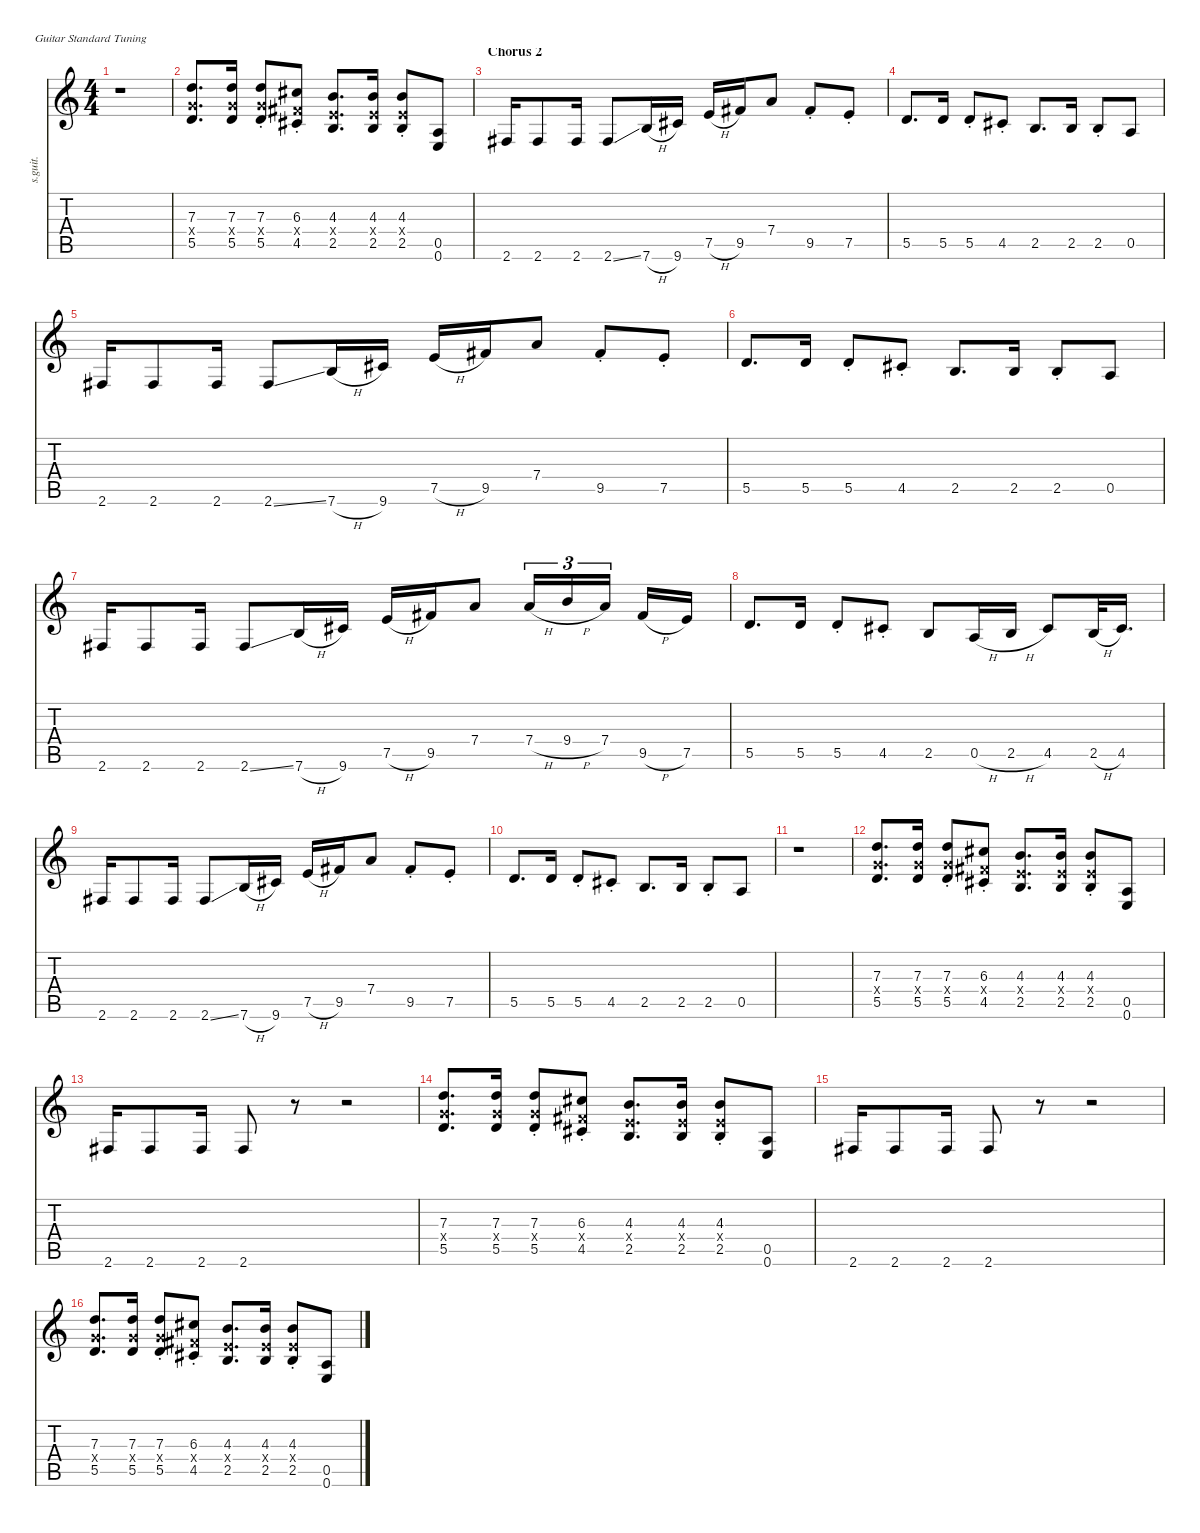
\defaultSystemsLayout 4
\hideDynamics
\bracketExtendMode nobrackets
\track ("Alex Turner" "s.guit.") {instrument distortionguitar}
\staff {score tabs}
\tuning (E4 B3 G3 D3 A2 E2)
\ts (4 4)
\tempo (97 hide)
\clef g2
\ks c
r.1{dy f} |
(7.3 5.4{x} 5.5).8{d lyrics (0 "") lyrics (1 "") lyrics (2 "") lyrics (3 "") lyrics (4 "")} (7.3 5.4{x} 5.5).16{lyrics (0 "") lyrics (1 "") lyrics (2 "") lyrics (3 "") lyrics (4 "")} (7.3{st} 5.4{st x} 5.5{st}).8{lyrics (0 "") lyrics (1 "") lyrics (2 "") lyrics (3 "") lyrics (4 "")} (6.3{st acc #} 4.4{st x acc #} 4.5{st acc #}).8{lyrics (0 "") lyrics (1 "") lyrics (2 "") lyrics (3 "") lyrics (4 "")} (4.3 2.4{x} 2.5).8{d lyrics (0 "") lyrics (1 "") lyrics (2 "") lyrics (3 "") lyrics (4 "")} (4.3 2.4{x} 2.5).16{lyrics (0 "") lyrics (1 "") lyrics (2 "") lyrics (3 "") lyrics (4 "")} (4.3{st} 2.4{st x} 2.5{st}).8{lyrics (0 "") lyrics (1 "") lyrics (2 "") lyrics (3 "") lyrics (4 "")} (0.5 0.6).8{lyrics (0 "") lyrics (1 "") lyrics (2 "") lyrics (3 "") lyrics (4 "")} |
\section ("" "Chorus 2")
2.6{acc #}.16{lyrics (0 "") lyrics (1 "") lyrics (2 "") lyrics (3 "") lyrics (4 "")} 2.6{acc #}.8{lyrics (0 "") lyrics (1 "") lyrics (2 "") lyrics (3 "") lyrics (4 "")} 2.6{acc #}.16{lyrics (0 "") lyrics (1 "") lyrics (2 "") lyrics (3 "") lyrics (4 "")} 2.6{ss acc #}.8{lyrics (0 "") lyrics (1 "") lyrics (2 "") lyrics (3 "") lyrics (4 "")} 7.6{h}.16{lyrics (0 "") lyrics (1 "") lyrics (2 "") lyrics (3 "") lyrics (4 "")} 9.6{acc #}.16{lyrics (0 "") lyrics (1 "") lyrics (2 "") lyrics (3 "") lyrics (4 "")} 7.5{h}.16{lyrics (0 "") lyrics (1 "") lyrics (2 "") lyrics (3 "") lyrics (4 "")} 9.5{acc #}.16{lyrics (0 "") lyrics (1 "") lyrics (2 "") lyrics (3 "") lyrics (4 "")} 7.4.8{lyrics (0 "") lyrics (1 "") lyrics (2 "") lyrics (3 "") lyrics (4 "")} 9.5{st acc #}.8{lyrics (0 "") lyrics (1 "") lyrics (2 "") lyrics (3 "") lyrics (4 "")} 7.5{st}.8{lyrics (0 "") lyrics (1 "") lyrics (2 "") lyrics (3 "") lyrics (4 "")} |
5.5.8{d lyrics (0 "") lyrics (1 "") lyrics (2 "") lyrics (3 "") lyrics (4 "")} 5.5.16{lyrics (0 "") lyrics (1 "") lyrics (2 "") lyrics (3 "") lyrics (4 "")} 5.5{st}.8{lyrics (0 "") lyrics (1 "") lyrics (2 "") lyrics (3 "") lyrics (4 "")} 4.5{st acc #}.8{lyrics (0 "") lyrics (1 "") lyrics (2 "") lyrics (3 "") lyrics (4 "")} 2.5.8{d lyrics (0 "") lyrics (1 "") lyrics (2 "") lyrics (3 "") lyrics (4 "")} 2.5.16{lyrics (0 "") lyrics (1 "") lyrics (2 "") lyrics (3 "") lyrics (4 "")} 2.5{st}.8{lyrics (0 "") lyrics (1 "") lyrics (2 "") lyrics (3 "") lyrics (4 "")} 0.5.8{lyrics (0 "") lyrics (1 "") lyrics (2 "") lyrics (3 "") lyrics (4 "")} |
2.6{acc #}.16{lyrics (0 "") lyrics (1 "") lyrics (2 "") lyrics (3 "") lyrics (4 "")} 2.6{acc #}.8{lyrics (0 "") lyrics (1 "") lyrics (2 "") lyrics (3 "") lyrics (4 "")} 2.6{acc #}.16{lyrics (0 "") lyrics (1 "") lyrics (2 "") lyrics (3 "") lyrics (4 "")} 2.6{ss acc #}.8{lyrics (0 "") lyrics (1 "") lyrics (2 "") lyrics (3 "") lyrics (4 "")} 7.6{h}.16{lyrics (0 "") lyrics (1 "") lyrics (2 "") lyrics (3 "") lyrics (4 "")} 9.6{acc #}.16{lyrics (0 "") lyrics (1 "") lyrics (2 "") lyrics (3 "") lyrics (4 "")} 7.5{h}.16{lyrics (0 "") lyrics (1 "") lyrics (2 "") lyrics (3 "") lyrics (4 "")} 9.5{acc #}.16{lyrics (0 "") lyrics (1 "") lyrics (2 "") lyrics (3 "") lyrics (4 "")} 7.4.8{lyrics (0 "") lyrics (1 "") lyrics (2 "") lyrics (3 "") lyrics (4 "")} 9.5{st acc #}.8{lyrics (0 "") lyrics (1 "") lyrics (2 "") lyrics (3 "") lyrics (4 "")} 7.5{st}.8{lyrics (0 "") lyrics (1 "") lyrics (2 "") lyrics (3 "") lyrics (4 "")} |
5.5.8{d lyrics (0 "") lyrics (1 "") lyrics (2 "") lyrics (3 "") lyrics (4 "")} 5.5.16{lyrics (0 "") lyrics (1 "") lyrics (2 "") lyrics (3 "") lyrics (4 "")} 5.5{st}.8{lyrics (0 "") lyrics (1 "") lyrics (2 "") lyrics (3 "") lyrics (4 "")} 4.5{st acc #}.8{lyrics (0 "") lyrics (1 "") lyrics (2 "") lyrics (3 "") lyrics (4 "")} 2.5.8{d lyrics (0 "") lyrics (1 "") lyrics (2 "") lyrics (3 "") lyrics (4 "")} 2.5.16{lyrics (0 "") lyrics (1 "") lyrics (2 "") lyrics (3 "") lyrics (4 "")} 2.5{st}.8{lyrics (0 "") lyrics (1 "") lyrics (2 "") lyrics (3 "") lyrics (4 "")} 0.5.8{lyrics (0 "") lyrics (1 "") lyrics (2 "") lyrics (3 "") lyrics (4 "")} |
2.6{acc #}.16{lyrics (0 "") lyrics (1 "") lyrics (2 "") lyrics (3 "") lyrics (4 "")} 2.6{acc #}.8{lyrics (0 "") lyrics (1 "") lyrics (2 "") lyrics (3 "") lyrics (4 "")} 2.6{acc #}.16{lyrics (0 "") lyrics (1 "") lyrics (2 "") lyrics (3 "") lyrics (4 "")} 2.6{ss acc #}.8{lyrics (0 "") lyrics (1 "") lyrics (2 "") lyrics (3 "") lyrics (4 "")} 7.6{h}.16{lyrics (0 "") lyrics (1 "") lyrics (2 "") lyrics (3 "") lyrics (4 "")} 9.6{acc #}.16{lyrics (0 "") lyrics (1 "") lyrics (2 "") lyrics (3 "") lyrics (4 "")} 7.5{h}.16{lyrics (0 "") lyrics (1 "") lyrics (2 "") lyrics (3 "") lyrics (4 "")} 9.5{acc #}.16{lyrics (0 "") lyrics (1 "") lyrics (2 "") lyrics (3 "") lyrics (4 "")} 7.4.8{lyrics (0 "") lyrics (1 "") lyrics (2 "") lyrics (3 "") lyrics (4 "")} 7.4{h}.16{tu (3 2) lyrics (0 "") lyrics (1 "") lyrics (2 "") lyrics (3 "") lyrics (4 "")} 9.4{h}.16{tu (3 2) lyrics (0 "") lyrics (1 "") lyrics (2 "") lyrics (3 "") lyrics (4 "")} 7.4.16{tu (3 2) lyrics (0 "") lyrics (1 "") lyrics (2 "") lyrics (3 "") lyrics (4 "")} 9.5{h acc #}.16{lyrics (0 "") lyrics (1 "") lyrics (2 "") lyrics (3 "") lyrics (4 "")} 7.5.16{lyrics (0 "") lyrics (1 "") lyrics (2 "") lyrics (3 "") lyrics (4 "")} |
5.5.8{d lyrics (0 "") lyrics (1 "") lyrics (2 "") lyrics (3 "") lyrics (4 "")} 5.5.16{lyrics (0 "") lyrics (1 "") lyrics (2 "") lyrics (3 "") lyrics (4 "")} 5.5{st}.8{lyrics (0 "") lyrics (1 "") lyrics (2 "") lyrics (3 "") lyrics (4 "")} 4.5{st acc #}.8{lyrics (0 "") lyrics (1 "") lyrics (2 "") lyrics (3 "") lyrics (4 "")} 2.5.8{lyrics (0 "") lyrics (1 "") lyrics (2 "") lyrics (3 "") lyrics (4 "")} 0.5{h}.16{lyrics (0 "") lyrics (1 "") lyrics (2 "") lyrics (3 "") lyrics (4 "")} 2.5{h}.16{lyrics (0 "") lyrics (1 "") lyrics (2 "") lyrics (3 "") lyrics (4 "")} 4.5{acc #}.8{lyrics (0 "") lyrics (1 "") lyrics (2 "") lyrics (3 "") lyrics (4 "")} 2.5{h}.32{lyrics (0 "") lyrics (1 "") lyrics (2 "") lyrics (3 "") lyrics (4 "")} 4.5{acc #}.16{d lyrics (0 "") lyrics (1 "") lyrics (2 "") lyrics (3 "") lyrics (4 "")} |
2.6{acc #}.16{lyrics (0 "") lyrics (1 "") lyrics (2 "") lyrics (3 "") lyrics (4 "")} 2.6{acc #}.8{lyrics (0 "") lyrics (1 "") lyrics (2 "") lyrics (3 "") lyrics (4 "")} 2.6{acc #}.16{lyrics (0 "") lyrics (1 "") lyrics (2 "") lyrics (3 "") lyrics (4 "")} 2.6{ss acc #}.8{lyrics (0 "") lyrics (1 "") lyrics (2 "") lyrics (3 "") lyrics (4 "")} 7.6{h}.16{lyrics (0 "") lyrics (1 "") lyrics (2 "") lyrics (3 "") lyrics (4 "")} 9.6{acc #}.16{lyrics (0 "") lyrics (1 "") lyrics (2 "") lyrics (3 "") lyrics (4 "")} 7.5{h}.16{lyrics (0 "") lyrics (1 "") lyrics (2 "") lyrics (3 "") lyrics (4 "")} 9.5{acc #}.16{lyrics (0 "") lyrics (1 "") lyrics (2 "") lyrics (3 "") lyrics (4 "")} 7.4.8{lyrics (0 "") lyrics (1 "") lyrics (2 "") lyrics (3 "") lyrics (4 "")} 9.5{st acc #}.8{lyrics (0 "") lyrics (1 "") lyrics (2 "") lyrics (3 "") lyrics (4 "")} 7.5{st}.8{lyrics (0 "") lyrics (1 "") lyrics (2 "") lyrics (3 "") lyrics (4 "")} |
5.5.8{d lyrics (0 "") lyrics (1 "") lyrics (2 "") lyrics (3 "") lyrics (4 "")} 5.5.16{lyrics (0 "") lyrics (1 "") lyrics (2 "") lyrics (3 "") lyrics (4 "")} 5.5{st}.8{lyrics (0 "") lyrics (1 "") lyrics (2 "") lyrics (3 "") lyrics (4 "")} 4.5{st acc #}.8{lyrics (0 "") lyrics (1 "") lyrics (2 "") lyrics (3 "") lyrics (4 "")} 2.5.8{d lyrics (0 "") lyrics (1 "") lyrics (2 "") lyrics (3 "") lyrics (4 "")} 2.5.16{lyrics (0 "") lyrics (1 "") lyrics (2 "") lyrics (3 "") lyrics (4 "")} 2.5{st}.8{lyrics (0 "") lyrics (1 "") lyrics (2 "") lyrics (3 "") lyrics (4 "")} 0.5.8{lyrics (0 "") lyrics (1 "") lyrics (2 "") lyrics (3 "") lyrics (4 "")} |
r.1 |
(7.3 5.4{x} 5.5).8{d lyrics (0 "") lyrics (1 "") lyrics (2 "") lyrics (3 "") lyrics (4 "")} (7.3 5.4{x} 5.5).16{lyrics (0 "") lyrics (1 "") lyrics (2 "") lyrics (3 "") lyrics (4 "")} (7.3{st} 5.4{st x} 5.5{st}).8{lyrics (0 "") lyrics (1 "") lyrics (2 "") lyrics (3 "") lyrics (4 "")} (6.3{st acc #} 4.4{st x acc #} 4.5{st acc #}).8{lyrics (0 "") lyrics (1 "") lyrics (2 "") lyrics (3 "") lyrics (4 "")} (4.3 2.4{x} 2.5).8{d lyrics (0 "") lyrics (1 "") lyrics (2 "") lyrics (3 "") lyrics (4 "")} (4.3 2.4{x} 2.5).16{lyrics (0 "") lyrics (1 "") lyrics (2 "") lyrics (3 "") lyrics (4 "")} (4.3{st} 2.4{st x} 2.5{st}).8{lyrics (0 "") lyrics (1 "") lyrics (2 "") lyrics (3 "") lyrics (4 "")} (0.5 0.6).8{lyrics (0 "") lyrics (1 "") lyrics (2 "") lyrics (3 "") lyrics (4 "")} |
2.6{acc #}.16{lyrics (0 "") lyrics (1 "") lyrics (2 "") lyrics (3 "") lyrics (4 "")} 2.6{acc #}.8{lyrics (0 "") lyrics (1 "") lyrics (2 "") lyrics (3 "") lyrics (4 "")} 2.6{acc #}.16{lyrics (0 "") lyrics (1 "") lyrics (2 "") lyrics (3 "") lyrics (4 "")} 2.6{acc #}.8{lyrics (0 "") lyrics (1 "") lyrics (2 "") lyrics (3 "") lyrics (4 "")} r.8 r.2 |
(7.3 5.4{x} 5.5).8{d lyrics (0 "") lyrics (1 "") lyrics (2 "") lyrics (3 "") lyrics (4 "")} (7.3 5.4{x} 5.5).16{lyrics (0 "") lyrics (1 "") lyrics (2 "") lyrics (3 "") lyrics (4 "")} (7.3{st} 5.4{st x} 5.5{st}).8{lyrics (0 "") lyrics (1 "") lyrics (2 "") lyrics (3 "") lyrics (4 "")} (6.3{st acc #} 4.4{st x acc #} 4.5{st acc #}).8{lyrics (0 "") lyrics (1 "") lyrics (2 "") lyrics (3 "") lyrics (4 "")} (4.3 2.4{x} 2.5).8{d lyrics (0 "") lyrics (1 "") lyrics (2 "") lyrics (3 "") lyrics (4 "")} (4.3 2.4{x} 2.5).16{lyrics (0 "") lyrics (1 "") lyrics (2 "") lyrics (3 "") lyrics (4 "")} (4.3{st} 2.4{st x} 2.5{st}).8{lyrics (0 "") lyrics (1 "") lyrics (2 "") lyrics (3 "") lyrics (4 "")} (0.5 0.6).8{lyrics (0 "") lyrics (1 "") lyrics (2 "") lyrics (3 "") lyrics (4 "")} |
2.6{acc #}.16{lyrics (0 "") lyrics (1 "") lyrics (2 "") lyrics (3 "") lyrics (4 "")} 2.6{acc #}.8{lyrics (0 "") lyrics (1 "") lyrics (2 "") lyrics (3 "") lyrics (4 "")} 2.6{acc #}.16{lyrics (0 "") lyrics (1 "") lyrics (2 "") lyrics (3 "") lyrics (4 "")} 2.6{acc #}.8{lyrics (0 "") lyrics (1 "") lyrics (2 "") lyrics (3 "") lyrics (4 "")} r.8 r.2 |
(7.3 5.4{x} 5.5).8{d lyrics (0 "") lyrics (1 "") lyrics (2 "") lyrics (3 "") lyrics (4 "")} (7.3 5.4{x} 5.5).16{lyrics (0 "") lyrics (1 "") lyrics (2 "") lyrics (3 "") lyrics (4 "")} (7.3{st} 5.4{st x} 5.5{st}).8{lyrics (0 "") lyrics (1 "") lyrics (2 "") lyrics (3 "") lyrics (4 "")} (6.3{st acc #} 4.4{st x acc #} 4.5{st acc #}).8{lyrics (0 "") lyrics (1 "") lyrics (2 "") lyrics (3 "") lyrics (4 "")} (4.3 2.4{x} 2.5).8{d lyrics (0 "") lyrics (1 "") lyrics (2 "") lyrics (3 "") lyrics (4 "")} (4.3 2.4{x} 2.5).16{lyrics (0 "") lyrics (1 "") lyrics (2 "") lyrics (3 "") lyrics (4 "")} (4.3{st} 2.4{st x} 2.5{st}).8{lyrics (0 "") lyrics (1 "") lyrics (2 "") lyrics (3 "") lyrics (4 "")} (0.5 0.6).8{lyrics (0 "") lyrics (1 "") lyrics (2 "") lyrics (3 "") lyrics (4 "")}
